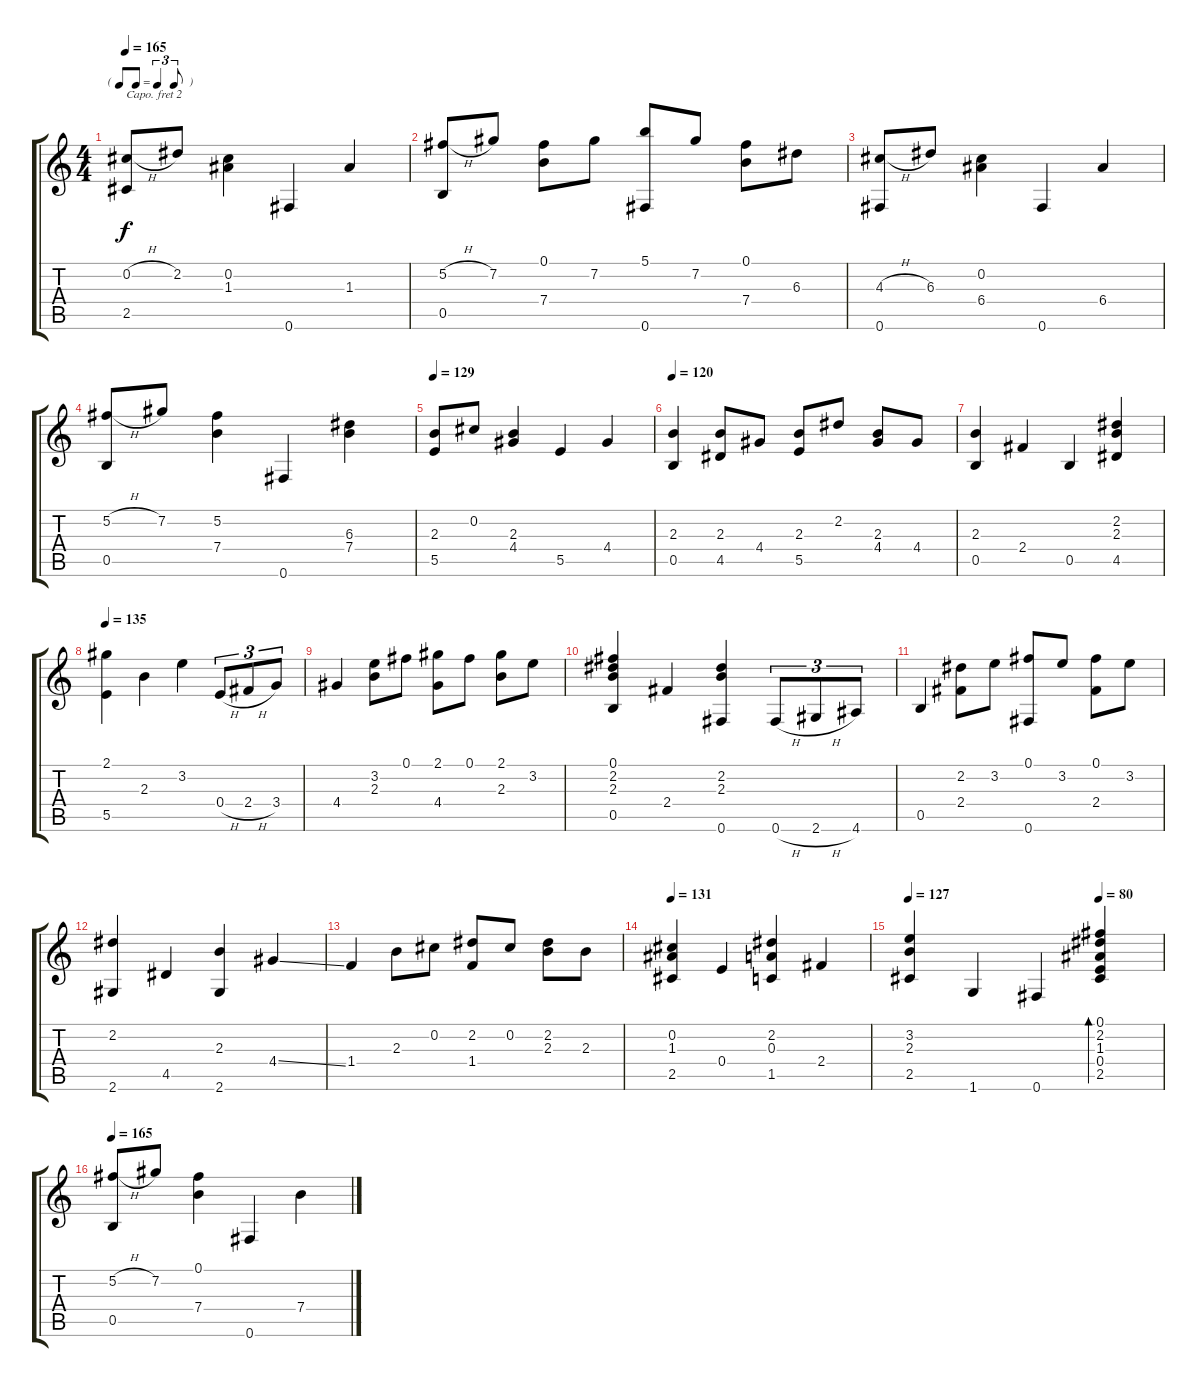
\track "" {instrument acousticguitarnylon}
\staff {score tabs}
\capo 2
\tuning (E4 B3 G3 D3 A2 E2) {hide}
\ts (4 4)
\tf triplet8th
\tempo 165
\clef g2
\ks c
(0.2{h} 2.5).8{dy f} 2.2.8 (0.2 1.3).4 0.6.4 1.3.4 |
(5.2{h} 0.5).8 7.2.8 (0.1 7.4).8 7.2.8 (5.1 0.6).8 7.2.8 (0.1 7.4).8 6.3.8 |
(4.3{h} 0.6).8 6.3.8 (0.2 6.4).4 0.6.4 6.4.4 |
(5.2{h} 0.5).8 7.2.8 (5.2 7.4).4 0.6.4 (6.3 7.4).4 |
\tempo 129
(2.3 5.5).8 0.2.8 (2.3 4.4).4 5.5.4 4.4.4 |
\tempo 120
(2.3 0.5).4 (2.3 4.5).8 4.4.8 (2.3 5.5).8 2.2.8 (2.3 4.4).8 4.4.8 |
(2.3 0.5).4 2.4.4 0.5.4 (2.2 2.3 4.5).4 |
\tempo 135
(2.1 5.5).4 2.3.4 3.2.4 0.4{h}.8{tu (3 2)} 2.4{h}.8{tu (3 2)} 3.4.8{tu (3 2)} |
4.4.4 (3.2 2.3).8 0.1.8 (2.1 4.4).8 0.1.8 (2.1 2.3).8 3.2.8 |
(0.1 2.2 2.3 0.5).4 2.4.4 (2.2 2.3 0.6).4 0.6{h}.8{tu (3 2)} 2.6{h}.8{tu (3 2)} 4.6.8{tu (3 2)} |
0.5.4 (2.2 2.4).8 3.2.8 (0.1 0.6).8 3.2.8 (0.1 2.4).8 3.2.8 |
(2.2 2.6).4 4.5.4 (2.3 2.6).4 4.4{ss}.4 |
1.4.4 2.3.8 0.2.8 (2.2 1.4).8 0.2.8 (2.2 2.3).8 2.3.8 |
\tempo 131
(0.2 1.3 2.5).4 0.4.4 (2.2 0.3 1.5).4 2.4.4 |
\tempo 127
\tempo (80 0.75)
(3.2 2.3 2.5).4 1.6.4 0.6.4 (0.1 2.2 1.3 0.4 2.5).4{bd 480} |
\tempo 165
(5.2{h} 0.5).8 7.2.8 (0.1 7.4).4 0.6.4 7.4.4
